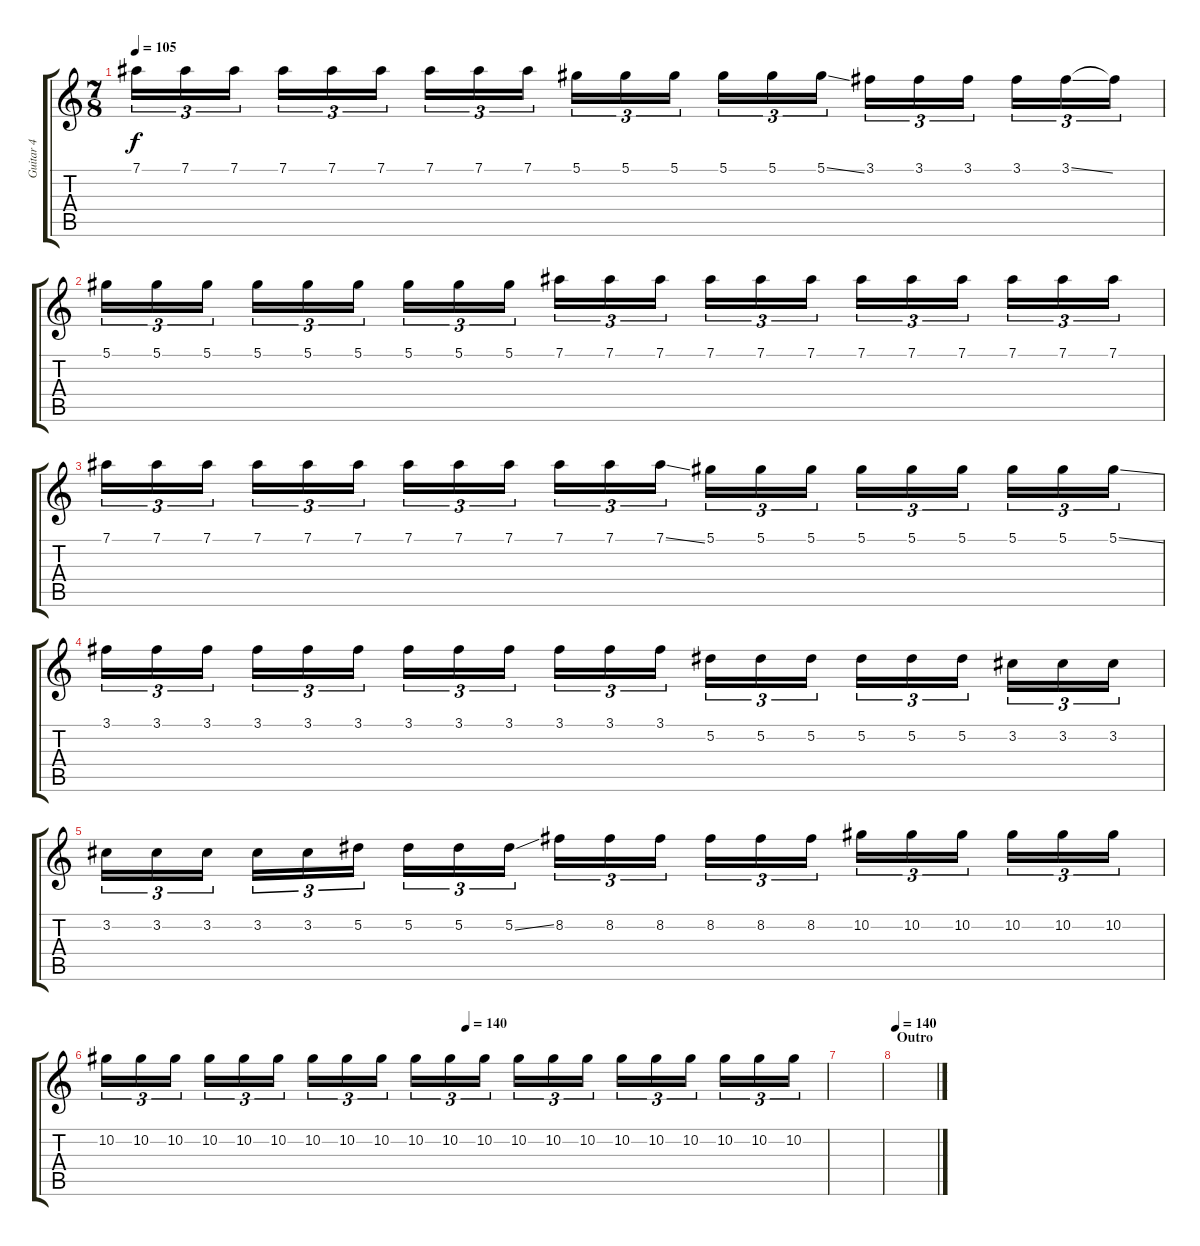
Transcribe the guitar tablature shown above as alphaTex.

\track ("Guitar 4" "Guitar 4") {instrument acousticguitarsteel}
\staff {score tabs}
\tuning (Eb4 Bb3 Gb3 Db3 Ab2 Eb2) {hide}
\ts (7 8)
\tempo 105
\clef g2
\ks c
7.1.16{tu (3 2) dy f} 7.1.16{tu (3 2)} 7.1.16{tu (3 2)} 7.1.16{tu (3 2)} 7.1.16{tu (3 2)} 7.1.16{tu (3 2)} 7.1.16{tu (3 2)} 7.1.16{tu (3 2)} 7.1.16{tu (3 2)} 5.1.16{tu (3 2)} 5.1.16{tu (3 2)} 5.1.16{tu (3 2)} 5.1.16{tu (3 2)} 5.1.16{tu (3 2)} 5.1{ss}.16{tu (3 2)} 3.1.16{tu (3 2)} 3.1.16{tu (3 2)} 3.1.16{tu (3 2)} 3.1.16{tu (3 2)} 3.1{ss}.16{tu (3 2)} 3.1{t}.16{tu (3 2)} |
5.1.16{tu (3 2)} 5.1.16{tu (3 2)} 5.1.16{tu (3 2)} 5.1.16{tu (3 2)} 5.1.16{tu (3 2)} 5.1.16{tu (3 2)} 5.1.16{tu (3 2)} 5.1.16{tu (3 2)} 5.1.16{tu (3 2)} 7.1.16{tu (3 2)} 7.1.16{tu (3 2)} 7.1.16{tu (3 2)} 7.1.16{tu (3 2)} 7.1.16{tu (3 2)} 7.1.16{tu (3 2)} 7.1.16{tu (3 2)} 7.1.16{tu (3 2)} 7.1.16{tu (3 2)} 7.1.16{tu (3 2)} 7.1.16{tu (3 2)} 7.1.16{tu (3 2)} |
7.1.16{tu (3 2)} 7.1.16{tu (3 2)} 7.1.16{tu (3 2)} 7.1.16{tu (3 2)} 7.1.16{tu (3 2)} 7.1.16{tu (3 2)} 7.1.16{tu (3 2)} 7.1.16{tu (3 2)} 7.1.16{tu (3 2)} 7.1.16{tu (3 2)} 7.1.16{tu (3 2)} 7.1{ss}.16{tu (3 2)} 5.1.16{tu (3 2)} 5.1.16{tu (3 2)} 5.1.16{tu (3 2)} 5.1.16{tu (3 2)} 5.1.16{tu (3 2)} 5.1.16{tu (3 2)} 5.1.16{tu (3 2)} 5.1.16{tu (3 2)} 5.1{ss}.16{tu (3 2)} |
3.1.16{tu (3 2)} 3.1.16{tu (3 2)} 3.1.16{tu (3 2)} 3.1.16{tu (3 2)} 3.1.16{tu (3 2)} 3.1.16{tu (3 2)} 3.1.16{tu (3 2)} 3.1.16{tu (3 2)} 3.1.16{tu (3 2)} 3.1.16{tu (3 2)} 3.1.16{tu (3 2)} 3.1.16{tu (3 2)} 5.2.16{tu (3 2)} 5.2.16{tu (3 2)} 5.2.16{tu (3 2)} 5.2.16{tu (3 2)} 5.2.16{tu (3 2)} 5.2.16{tu (3 2)} 3.2.16{tu (3 2)} 3.2.16{tu (3 2)} 3.2.16{tu (3 2)} |
3.2.16{tu (3 2)} 3.2.16{tu (3 2)} 3.2.16{tu (3 2)} 3.2.16{tu (3 2)} 3.2.16{tu (3 2)} 5.2.16{tu (3 2)} 5.2.16{tu (3 2)} 5.2.16{tu (3 2)} 5.2{ss}.16{tu (3 2)} 8.2.16{tu (3 2)} 8.2.16{tu (3 2)} 8.2.16{tu (3 2)} 8.2.16{tu (3 2)} 8.2.16{tu (3 2)} 8.2.16{tu (3 2)} 10.2.16{tu (3 2)} 10.2.16{tu (3 2)} 10.2.16{tu (3 2)} 10.2.16{tu (3 2)} 10.2.16{tu (3 2)} 10.2.16{tu (3 2)} |
\tempo (140 0.5)
10.2.16{tu (3 2) volume 0} 10.2.16{tu (3 2)} 10.2.16{tu (3 2)} 10.2.16{tu (3 2)} 10.2.16{tu (3 2)} 10.2.16{tu (3 2)} 10.2.16{tu (3 2)} 10.2.16{tu (3 2)} 10.2.16{tu (3 2)} 10.2.16{tu (3 2)} 10.2.16{tu (3 2)} 10.2.16{tu (3 2)} 10.2.16{tu (3 2)} 10.2.16{tu (3 2)} 10.2.16{tu (3 2)} 10.2.16{tu (3 2)} 10.2.16{tu (3 2)} 10.2.16{tu (3 2)} 10.2.16{tu (3 2)} 10.2.16{tu (3 2)} 10.2.16{tu (3 2)} |
|
\section ("" "Outro")
\tempo 145
\tempo 140
